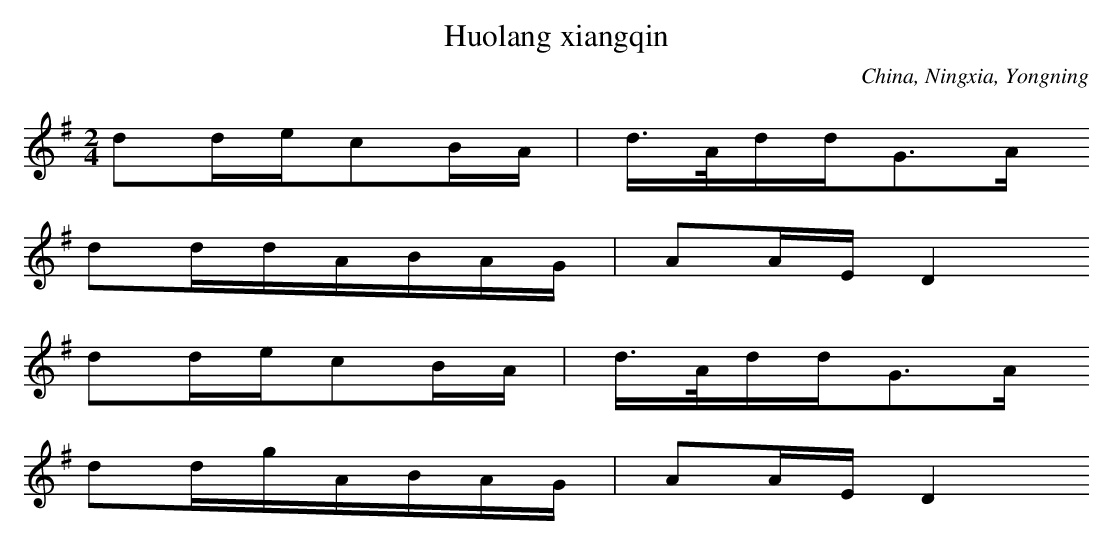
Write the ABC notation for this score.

X:1
T: Huolang xiangqin
O: China, Ningxia, Yongning
M: 2/4
L: 1/32
K: G
d4d2e2c4B2A2 | d3Ad2d2G6A2
d4d2d2A2B2A2G2 | A4A2E2D8
d4d2e2c4B2A2 | d3Ad2d2G6A2
d4d2g2A2B2A2G2 | A4A2E2D8
